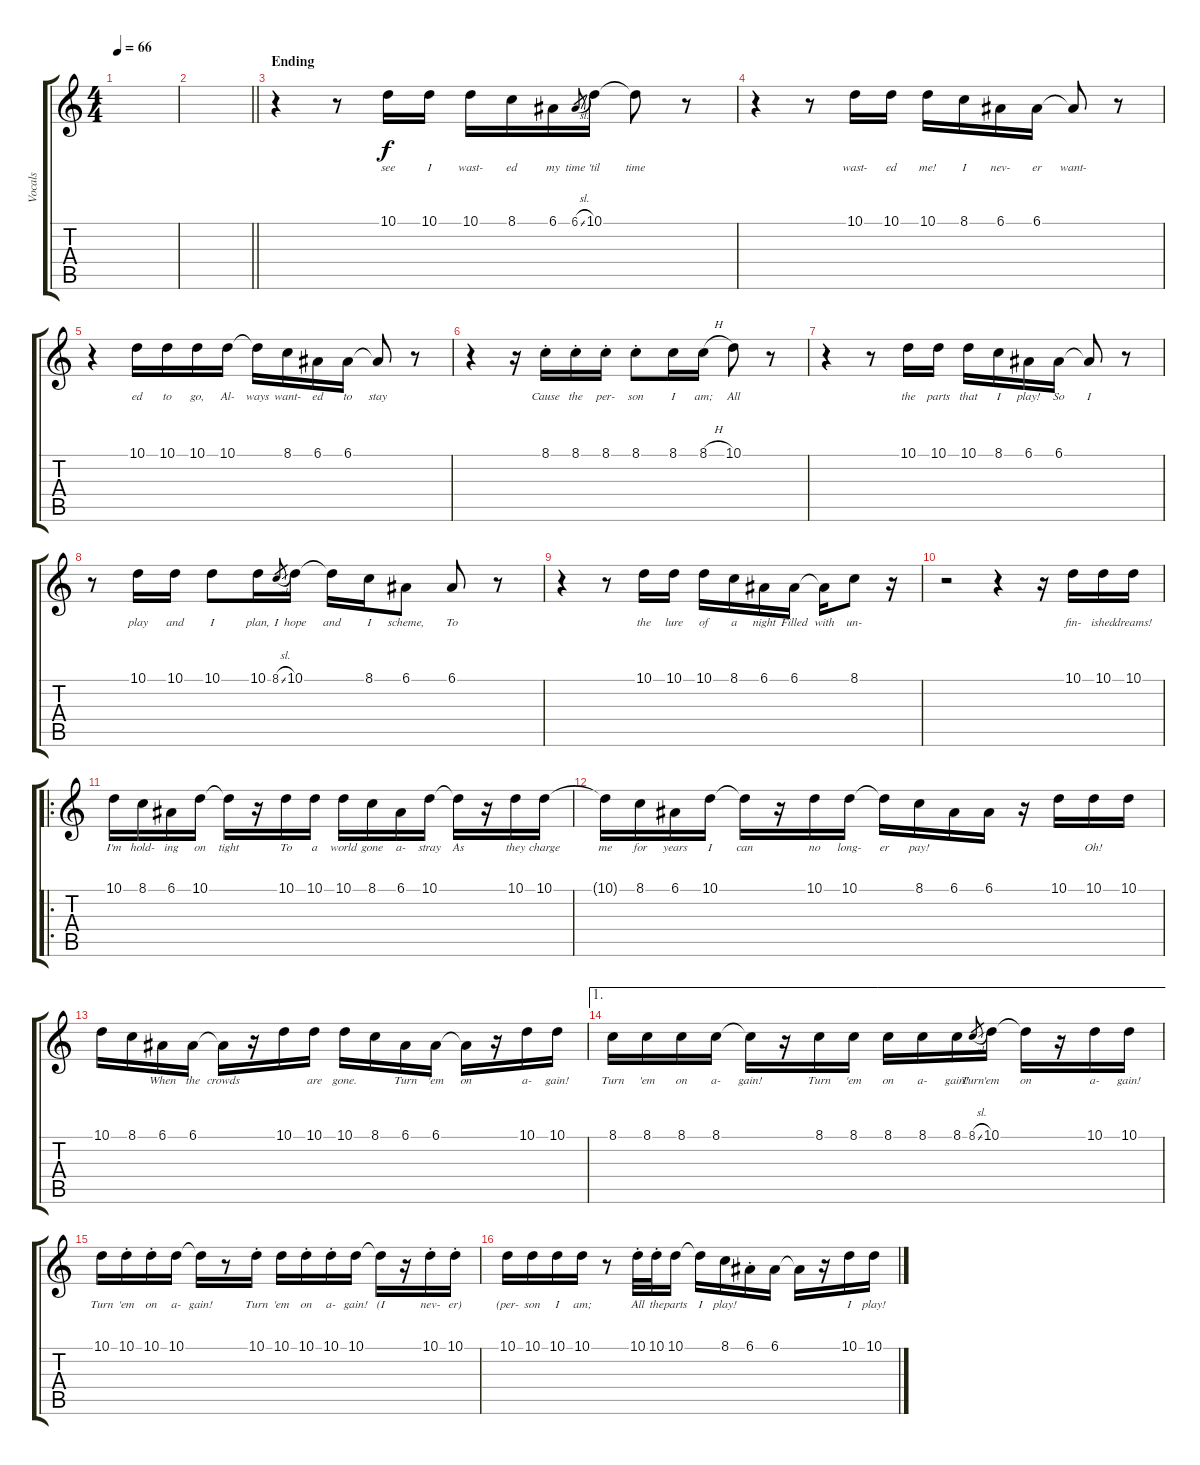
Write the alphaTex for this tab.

\track ("Vocals" "Vocals") {instrument lead6voice}
\staff {score tabs}
\tuning (E4 B3 G3 D3 A2 E2) {hide}
\ts (4 4)
\tempo 66
\clef g2
\ks c
|
\barLineRight lightlight
|
\section ("" "Ending")
r.4 r.8 10.1.16{lyrics (0 "see") lyrics (1 "") lyrics (2 "") lyrics (3 "") lyrics (4 "")} 10.1.16{lyrics (0 "I") lyrics (1 "") lyrics (2 "") lyrics (3 "") lyrics (4 "")} 10.1.16{lyrics (0 "wast-") lyrics (1 "") lyrics (2 "") lyrics (3 "") lyrics (4 "")} 8.1.16{lyrics (0 "ed") lyrics (1 "") lyrics (2 "") lyrics (3 "") lyrics (4 "")} 6.1.16{lyrics (0 "my") lyrics (1 "") lyrics (2 "") lyrics (3 "") lyrics (4 "")} 6.1{sl}.8{lyrics (0 "time") lyrics (1 "") lyrics (2 "") lyrics (3 "") lyrics (4 "") gr} 10.1.16{lyrics (0 "'til") lyrics (1 "") lyrics (2 "") lyrics (3 "") lyrics (4 "")} 10.1{t}.8{lyrics (0 "time") lyrics (1 "") lyrics (2 "") lyrics (3 "") lyrics (4 "")} r.8 |
r.4 r.8 10.1.16{lyrics (0 "wast-") lyrics (1 "") lyrics (2 "") lyrics (3 "") lyrics (4 "")} 10.1.16{lyrics (0 "ed") lyrics (1 "") lyrics (2 "") lyrics (3 "") lyrics (4 "")} 10.1.16{lyrics (0 "me!") lyrics (1 "") lyrics (2 "") lyrics (3 "") lyrics (4 "")} 8.1.16{lyrics (0 "I") lyrics (1 "") lyrics (2 "") lyrics (3 "") lyrics (4 "")} 6.1.16{lyrics (0 "nev-") lyrics (1 "") lyrics (2 "") lyrics (3 "") lyrics (4 "")} 6.1.16{lyrics (0 "er") lyrics (1 "") lyrics (2 "") lyrics (3 "") lyrics (4 "")} 6.1{t}.8{lyrics (0 "want-") lyrics (1 "") lyrics (2 "") lyrics (3 "") lyrics (4 "")} r.8 |
r.4 10.1.16{lyrics (0 "ed") lyrics (1 "") lyrics (2 "") lyrics (3 "") lyrics (4 "")} 10.1.16{lyrics (0 "to") lyrics (1 "") lyrics (2 "") lyrics (3 "") lyrics (4 "")} 10.1.16{lyrics (0 "go,") lyrics (1 "") lyrics (2 "") lyrics (3 "") lyrics (4 "")} 10.1.16{lyrics (0 "Al-") lyrics (1 "") lyrics (2 "") lyrics (3 "") lyrics (4 "")} 10.1{t}.16{lyrics (0 "ways") lyrics (1 "") lyrics (2 "") lyrics (3 "") lyrics (4 "")} 8.1.16{lyrics (0 "want-") lyrics (1 "") lyrics (2 "") lyrics (3 "") lyrics (4 "")} 6.1.16{lyrics (0 "ed") lyrics (1 "") lyrics (2 "") lyrics (3 "") lyrics (4 "")} 6.1.16{lyrics (0 "to") lyrics (1 "") lyrics (2 "") lyrics (3 "") lyrics (4 "")} 6.1{t}.8{lyrics (0 "stay") lyrics (1 "") lyrics (2 "") lyrics (3 "") lyrics (4 "")} r.8 |
r.4 r.16 8.1{st}.16{lyrics (0 "Cause") lyrics (1 "") lyrics (2 "") lyrics (3 "") lyrics (4 "")} 8.1{st}.16{lyrics (0 "the") lyrics (1 "") lyrics (2 "") lyrics (3 "") lyrics (4 "")} 8.1{st}.16{lyrics (0 "per-") lyrics (1 "") lyrics (2 "") lyrics (3 "") lyrics (4 "")} 8.1{st}.8{lyrics (0 "son") lyrics (1 "") lyrics (2 "") lyrics (3 "") lyrics (4 "")} 8.1.16{lyrics (0 "I") lyrics (1 "") lyrics (2 "") lyrics (3 "") lyrics (4 "")} 8.1{h}.16{lyrics (0 "am;") lyrics (1 "") lyrics (2 "") lyrics (3 "") lyrics (4 "")} 10.1.8{lyrics (0 "All") lyrics (1 "") lyrics (2 "") lyrics (3 "") lyrics (4 "")} r.8 |
r.4 r.8 10.1.16{lyrics (0 "the") lyrics (1 "") lyrics (2 "") lyrics (3 "") lyrics (4 "")} 10.1.16{lyrics (0 "parts") lyrics (1 "") lyrics (2 "") lyrics (3 "") lyrics (4 "")} 10.1.16{lyrics (0 "that") lyrics (1 "") lyrics (2 "") lyrics (3 "") lyrics (4 "")} 8.1.16{lyrics (0 "I") lyrics (1 "") lyrics (2 "") lyrics (3 "") lyrics (4 "")} 6.1.16{lyrics (0 "play!") lyrics (1 "") lyrics (2 "") lyrics (3 "") lyrics (4 "")} 6.1.16{lyrics (0 "So") lyrics (1 "") lyrics (2 "") lyrics (3 "") lyrics (4 "")} 6.1{t}.8{lyrics (0 "I") lyrics (1 "") lyrics (2 "") lyrics (3 "") lyrics (4 "")} r.8 |
r.8 10.1.16{lyrics (0 "play") lyrics (1 "") lyrics (2 "") lyrics (3 "") lyrics (4 "")} 10.1.16{lyrics (0 "and") lyrics (1 "") lyrics (2 "") lyrics (3 "") lyrics (4 "")} 10.1.8{lyrics (0 "I") lyrics (1 "") lyrics (2 "") lyrics (3 "") lyrics (4 "")} 10.1.16{lyrics (0 "plan,") lyrics (1 "") lyrics (2 "") lyrics (3 "") lyrics (4 "")} 8.1{sl}.8{lyrics (0 "I") lyrics (1 "") lyrics (2 "") lyrics (3 "") lyrics (4 "") gr} 10.1.16{lyrics (0 "hope") lyrics (1 "") lyrics (2 "") lyrics (3 "") lyrics (4 "")} 10.1{t}.16{lyrics (0 "and") lyrics (1 "") lyrics (2 "") lyrics (3 "") lyrics (4 "")} 8.1.16{lyrics (0 "I") lyrics (1 "") lyrics (2 "") lyrics (3 "") lyrics (4 "")} 6.1.8{lyrics (0 "scheme,") lyrics (1 "") lyrics (2 "") lyrics (3 "") lyrics (4 "")} 6.1.8{lyrics (0 "To") lyrics (1 "") lyrics (2 "") lyrics (3 "") lyrics (4 "")} r.8 |
r.4 r.8 10.1.16{lyrics (0 "the") lyrics (1 "") lyrics (2 "") lyrics (3 "") lyrics (4 "")} 10.1.16{lyrics (0 "lure") lyrics (1 "") lyrics (2 "") lyrics (3 "") lyrics (4 "")} 10.1.16{lyrics (0 "of") lyrics (1 "") lyrics (2 "") lyrics (3 "") lyrics (4 "")} 8.1.16{lyrics (0 "a") lyrics (1 "") lyrics (2 "") lyrics (3 "") lyrics (4 "")} 6.1.16{lyrics (0 "night") lyrics (1 "") lyrics (2 "") lyrics (3 "") lyrics (4 "")} 6.1.16{lyrics (0 "Filled") lyrics (1 "") lyrics (2 "") lyrics (3 "") lyrics (4 "")} 6.1{t}.16{lyrics (0 "with") lyrics (1 "") lyrics (2 "") lyrics (3 "") lyrics (4 "")} 8.1.8{lyrics (0 "un-") lyrics (1 "") lyrics (2 "") lyrics (3 "") lyrics (4 "")} r.16 |
r.2 r.4 r.16 10.1.16{lyrics (0 "fin-") lyrics (1 "") lyrics (2 "") lyrics (3 "") lyrics (4 "")} 10.1.16{lyrics (0 "ished") lyrics (1 "") lyrics (2 "") lyrics (3 "") lyrics (4 "")} 10.1.16{lyrics (0 "dreams!") lyrics (1 "") lyrics (2 "") lyrics (3 "") lyrics (4 "")} |
\ro
10.1.16{lyrics (0 "I'm") lyrics (1 "") lyrics (2 "") lyrics (3 "") lyrics (4 "")} 8.1.16{lyrics (0 "hold-") lyrics (1 "") lyrics (2 "") lyrics (3 "") lyrics (4 "")} 6.1.16{lyrics (0 "ing") lyrics (1 "") lyrics (2 "") lyrics (3 "") lyrics (4 "")} 10.1.16{lyrics (0 "on") lyrics (1 "") lyrics (2 "") lyrics (3 "") lyrics (4 "")} 10.1{t}.16{lyrics (0 "tight") lyrics (1 "") lyrics (2 "") lyrics (3 "") lyrics (4 "")} r.16 10.1.16{lyrics (0 "To") lyrics (1 "") lyrics (2 "") lyrics (3 "") lyrics (4 "")} 10.1.16{lyrics (0 "a") lyrics (1 "") lyrics (2 "") lyrics (3 "") lyrics (4 "")} 10.1.16{lyrics (0 "world") lyrics (1 "") lyrics (2 "") lyrics (3 "") lyrics (4 "")} 8.1.16{lyrics (0 "gone") lyrics (1 "") lyrics (2 "") lyrics (3 "") lyrics (4 "")} 6.1.16{lyrics (0 "a-") lyrics (1 "") lyrics (2 "") lyrics (3 "") lyrics (4 "")} 10.1.16{lyrics (0 "stray") lyrics (1 "") lyrics (2 "") lyrics (3 "") lyrics (4 "")} 10.1{t}.16{lyrics (0 "As") lyrics (1 "") lyrics (2 "") lyrics (3 "") lyrics (4 "")} r.16 10.1.16{lyrics (0 "they") lyrics (1 "") lyrics (2 "") lyrics (3 "") lyrics (4 "")} 10.1.16{lyrics (0 "charge") lyrics (1 "") lyrics (2 "") lyrics (3 "") lyrics (4 "")} |
10.1{t}.16{lyrics (0 "me") lyrics (1 "") lyrics (2 "") lyrics (3 "") lyrics (4 "")} 8.1.16{lyrics (0 "for") lyrics (1 "") lyrics (2 "") lyrics (3 "") lyrics (4 "")} 6.1.16{lyrics (0 "years") lyrics (1 "") lyrics (2 "") lyrics (3 "") lyrics (4 "")} 10.1.16{lyrics (0 "I") lyrics (1 "") lyrics (2 "") lyrics (3 "") lyrics (4 "")} 10.1{t}.16{lyrics (0 "can") lyrics (1 "") lyrics (2 "") lyrics (3 "") lyrics (4 "")} r.16 10.1.16{lyrics (0 "no") lyrics (1 "") lyrics (2 "") lyrics (3 "") lyrics (4 "")} 10.1.16{lyrics (0 "long-") lyrics (1 "") lyrics (2 "") lyrics (3 "") lyrics (4 "")} 10.1{t}.16{lyrics (0 "er") lyrics (1 "") lyrics (2 "") lyrics (3 "") lyrics (4 "")} 8.1.16{lyrics (0 "pay!") lyrics (1 "") lyrics (2 "") lyrics (3 "") lyrics (4 "")} 6.1.16{lyrics (0 "") lyrics (1 "") lyrics (2 "") lyrics (3 "") lyrics (4 "")} 6.1.16{lyrics (0 "") lyrics (1 "") lyrics (2 "") lyrics (3 "") lyrics (4 "")} r.16 10.1.16{lyrics (0 "") lyrics (1 "") lyrics (2 "") lyrics (3 "") lyrics (4 "")} 10.1.16{lyrics (0 "Oh!") lyrics (1 "") lyrics (2 "") lyrics (3 "") lyrics (4 "")} 10.1.16{lyrics (0 "") lyrics (1 "") lyrics (2 "") lyrics (3 "") lyrics (4 "")} |
10.1.16{lyrics (0 "") lyrics (1 "") lyrics (2 "") lyrics (3 "") lyrics (4 "")} 8.1.16{lyrics (0 "") lyrics (1 "") lyrics (2 "") lyrics (3 "") lyrics (4 "")} 6.1.16{lyrics (0 "When") lyrics (1 "") lyrics (2 "") lyrics (3 "") lyrics (4 "")} 6.1.16{lyrics (0 "the") lyrics (1 "") lyrics (2 "") lyrics (3 "") lyrics (4 "")} 6.1{t}.16{lyrics (0 "crowds") lyrics (1 "") lyrics (2 "") lyrics (3 "") lyrics (4 "")} r.16 10.1.16{lyrics (0 "") lyrics (1 "") lyrics (2 "") lyrics (3 "") lyrics (4 "")} 10.1.16{lyrics (0 "are") lyrics (1 "") lyrics (2 "") lyrics (3 "") lyrics (4 "")} 10.1.16{lyrics (0 "gone.") lyrics (1 "") lyrics (2 "") lyrics (3 "") lyrics (4 "")} 8.1.16{lyrics (0 "") lyrics (1 "") lyrics (2 "") lyrics (3 "") lyrics (4 "")} 6.1.16{lyrics (0 "Turn") lyrics (1 "") lyrics (2 "") lyrics (3 "") lyrics (4 "")} 6.1.16{lyrics (0 "'em") lyrics (1 "") lyrics (2 "") lyrics (3 "") lyrics (4 "")} 6.1{t}.16{lyrics (0 "on") lyrics (1 "") lyrics (2 "") lyrics (3 "") lyrics (4 "")} r.16 10.1.16{lyrics (0 "a-") lyrics (1 "") lyrics (2 "") lyrics (3 "") lyrics (4 "")} 10.1.16{lyrics (0 "gain!") lyrics (1 "") lyrics (2 "") lyrics (3 "") lyrics (4 "")} |
\ae 1
8.1.16{lyrics (0 "Turn") lyrics (1 "") lyrics (2 "") lyrics (3 "") lyrics (4 "")} 8.1.16{lyrics (0 "'em") lyrics (1 "") lyrics (2 "") lyrics (3 "") lyrics (4 "")} 8.1.16{lyrics (0 "on") lyrics (1 "") lyrics (2 "") lyrics (3 "") lyrics (4 "")} 8.1.16{lyrics (0 "a-") lyrics (1 "") lyrics (2 "") lyrics (3 "") lyrics (4 "")} 8.1{t}.16{lyrics (0 "gain!") lyrics (1 "") lyrics (2 "") lyrics (3 "") lyrics (4 "")} r.16 8.1.16{lyrics (0 "Turn") lyrics (1 "") lyrics (2 "") lyrics (3 "") lyrics (4 "")} 8.1.16{lyrics (0 "'em") lyrics (1 "") lyrics (2 "") lyrics (3 "") lyrics (4 "")} 8.1.16{lyrics (0 "on") lyrics (1 "") lyrics (2 "") lyrics (3 "") lyrics (4 "")} 8.1.16{lyrics (0 "a-") lyrics (1 "") lyrics (2 "") lyrics (3 "") lyrics (4 "")} 8.1.16{lyrics (0 "gain!") lyrics (1 "") lyrics (2 "") lyrics (3 "") lyrics (4 "")} 8.1{sl}.8{lyrics (0 "Turn") lyrics (1 "") lyrics (2 "") lyrics (3 "") lyrics (4 "") gr} 10.1.16{lyrics (0 "'em") lyrics (1 "") lyrics (2 "") lyrics (3 "") lyrics (4 "")} 10.1{t}.16{lyrics (0 "on") lyrics (1 "") lyrics (2 "") lyrics (3 "") lyrics (4 "")} r.16 10.1.16{lyrics (0 "a-") lyrics (1 "") lyrics (2 "") lyrics (3 "") lyrics (4 "")} 10.1.16{lyrics (0 "gain!") lyrics (1 "") lyrics (2 "") lyrics (3 "") lyrics (4 "")} |
10.1.16{lyrics (0 "Turn") lyrics (1 "") lyrics (2 "") lyrics (3 "") lyrics (4 "")} 10.1{st}.16{lyrics (0 "'em") lyrics (1 "") lyrics (2 "") lyrics (3 "") lyrics (4 "")} 10.1{st}.16{lyrics (0 "on") lyrics (1 "") lyrics (2 "") lyrics (3 "") lyrics (4 "")} 10.1.16{lyrics (0 "a-") lyrics (1 "") lyrics (2 "") lyrics (3 "") lyrics (4 "")} 10.1{t}.16{lyrics (0 "gain!") lyrics (1 "") lyrics (2 "") lyrics (3 "") lyrics (4 "")} r.8 10.1{st}.16{lyrics (0 "Turn") lyrics (1 "") lyrics (2 "") lyrics (3 "") lyrics (4 "")} 10.1.16{lyrics (0 "'em") lyrics (1 "") lyrics (2 "") lyrics (3 "") lyrics (4 "")} 10.1{st}.16{lyrics (0 "on") lyrics (1 "") lyrics (2 "") lyrics (3 "") lyrics (4 "")} 10.1{st}.16{lyrics (0 "a-") lyrics (1 "") lyrics (2 "") lyrics (3 "") lyrics (4 "")} 10.1.16{lyrics (0 "gain!") lyrics (1 "") lyrics (2 "") lyrics (3 "") lyrics (4 "")} 10.1{t}.16{lyrics (0 "(I") lyrics (1 "") lyrics (2 "") lyrics (3 "") lyrics (4 "")} r.16 10.1{st}.16{lyrics (0 "nev-") lyrics (1 "") lyrics (2 "") lyrics (3 "") lyrics (4 "")} 10.1{st}.16{lyrics (0 "er)") lyrics (1 "") lyrics (2 "") lyrics (3 "") lyrics (4 "")} |
10.1.16{lyrics (0 "(per-") lyrics (1 "") lyrics (2 "") lyrics (3 "") lyrics (4 "")} 10.1.16{lyrics (0 "son") lyrics (1 "") lyrics (2 "") lyrics (3 "") lyrics (4 "")} 10.1.16{lyrics (0 "I") lyrics (1 "") lyrics (2 "") lyrics (3 "") lyrics (4 "")} 10.1.16{lyrics (0 "am;") lyrics (1 "") lyrics (2 "") lyrics (3 "") lyrics (4 "")} r.8 10.1{st}.32{lyrics (0 "All") lyrics (1 "") lyrics (2 "") lyrics (3 "") lyrics (4 "")} 10.1{st}.32{lyrics (0 "the") lyrics (1 "") lyrics (2 "") lyrics (3 "") lyrics (4 "")} 10.1.16{lyrics (0 "parts") lyrics (1 "") lyrics (2 "") lyrics (3 "") lyrics (4 "")} 10.1{t}.16{lyrics (0 "I") lyrics (1 "") lyrics (2 "") lyrics (3 "") lyrics (4 "")} 8.1.16{lyrics (0 "play!") lyrics (1 "") lyrics (2 "") lyrics (3 "") lyrics (4 "")} 6.1{st}.16{lyrics (0 "") lyrics (1 "") lyrics (2 "") lyrics (3 "") lyrics (4 "")} 6.1.16{lyrics (0 "") lyrics (1 "") lyrics (2 "") lyrics (3 "") lyrics (4 "")} 6.1{t}.16{lyrics (0 "") lyrics (1 "") lyrics (2 "") lyrics (3 "") lyrics (4 "")} r.16 10.1.16{lyrics (0 "I") lyrics (1 "") lyrics (2 "") lyrics (3 "") lyrics (4 "")} 10.1.16{lyrics (0 "play!") lyrics (1 "") lyrics (2 "") lyrics (3 "") lyrics (4 "")}
